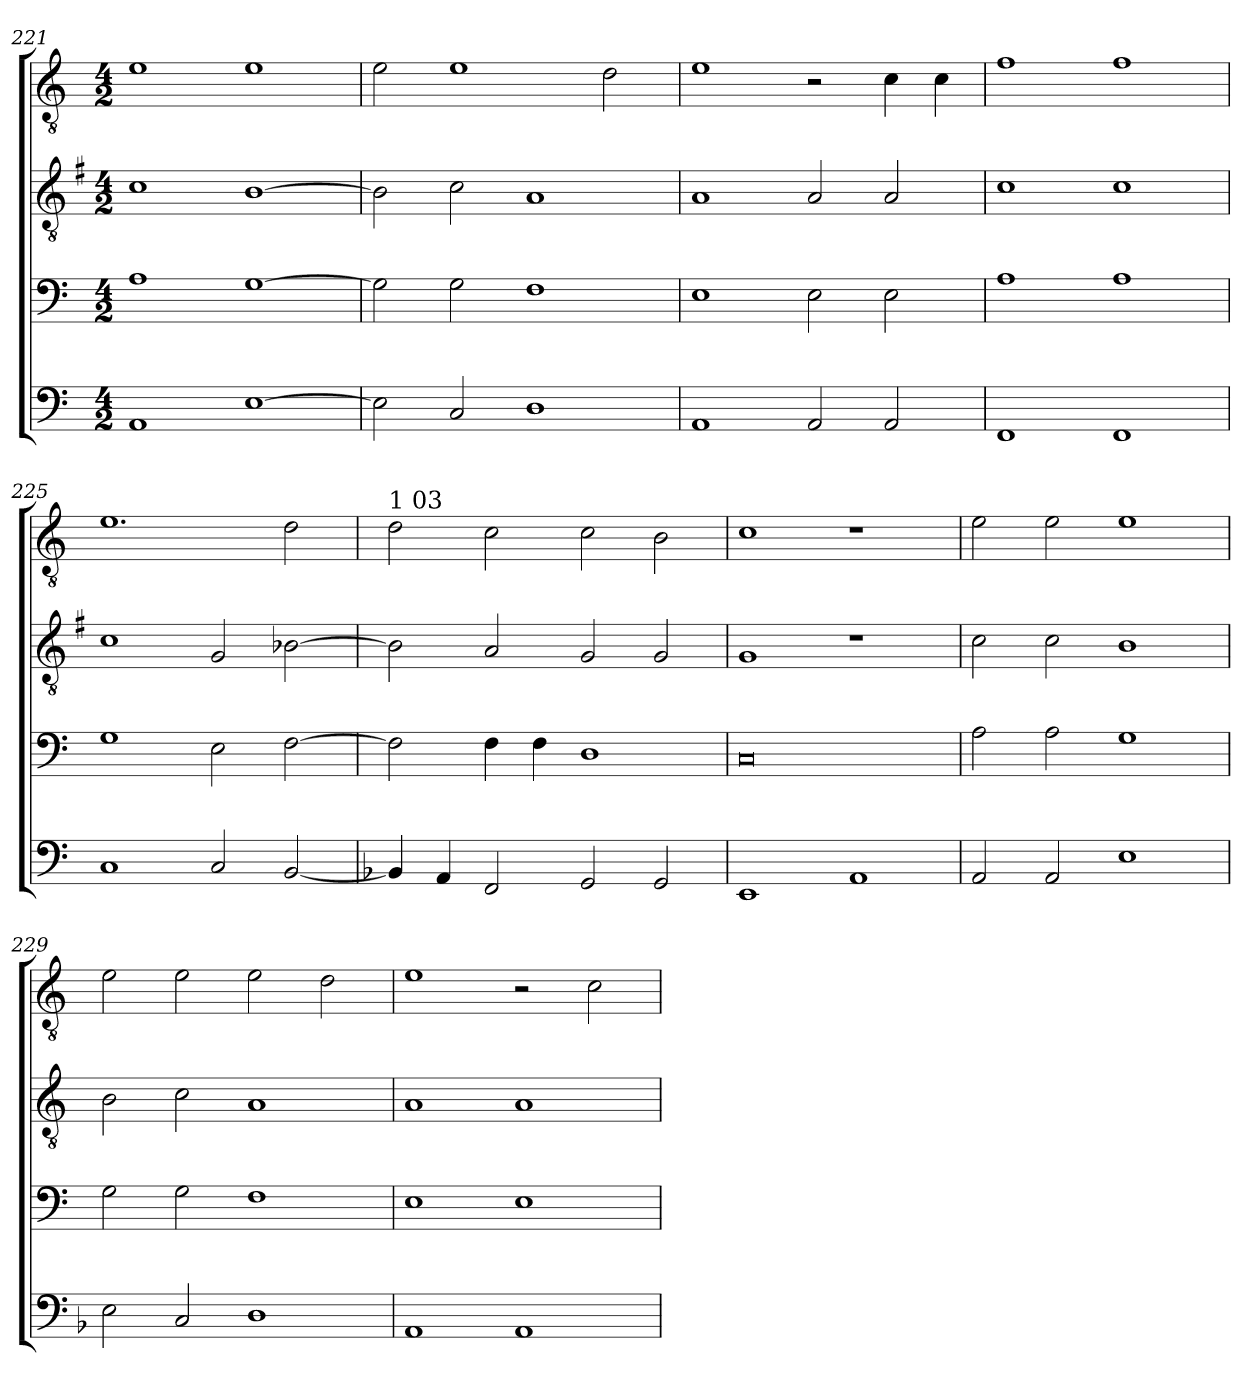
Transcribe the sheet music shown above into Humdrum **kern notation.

**kern	**kern	**kern	**kern
*part4	*part3	*part2	*part1
*staff4	*staff3	*staff2	*staff1
*clefF4	*clefF4	*clefGv2	*clefGv2
*k[]	*k[]	*k[f#]	*k[]
*C:	*C:	*G:	*C:
*M4/2	*M4/2	*M4/2	*M4/2
=221	=221	=221	=221
1AA	1A	1c	1e
[>1E	[>1G	[>1B	1e
=222	=222	=222	=222
2E\]	2G\]	2B\]	2e\
2C/	2G\	2c\	1e
1D	1F	1A	.
.	.	.	2d\
=223	=223	=223	=223
1AA	1E	1A	1e
2AA/	2E\	2A/	2r
2AA/	2E\	2A/	4c\
.	.	.	4c\
=224	=224	=224	=224
1FF	1A	1c	1f
1FF	1A	1c	1f
=225	=225	=225	=225
1C	1G	1c	1.e
2C/	2E\	2G/	.
[<2BB/	[<2F\	[<2B-X\	2d\
!!LO:LB:g=z
=226	=226	=226	=226
*k[b-]	*	*k[]	*
*F:	*	*C:	*
!	!	!	!LO:TX:a:t=1 03
4BBn/]	2F\]	2B-\]	2d\
4AA/	.	.	.
2FF/	4F\	2A/	2c\
.	4F\	.	.
2GG/	1D	2G/	2c\
2GG/	.	2G/	2B\
=227	=227	=227	=227
1EE	0C	1G	1c
1AA	.	1r	1r
=228	=228	=228	=228
2AA/	2A\	2c\	2e\
2AA/	2A\	2c\	2e\
1E	1G	1B	1e
=229	=229	=229	=229
2E\	2G\	2B\	2e\
2C/	2G\	2c\	2e\
1D	1F	1A	2e\
.	.	.	2d\
=230	=230	=230	=230
1AA	1E	1A	1e
1AA	1E	1A	2r
.	.	.	2c\
=	=	=	=
*-	*-	*-	*-
